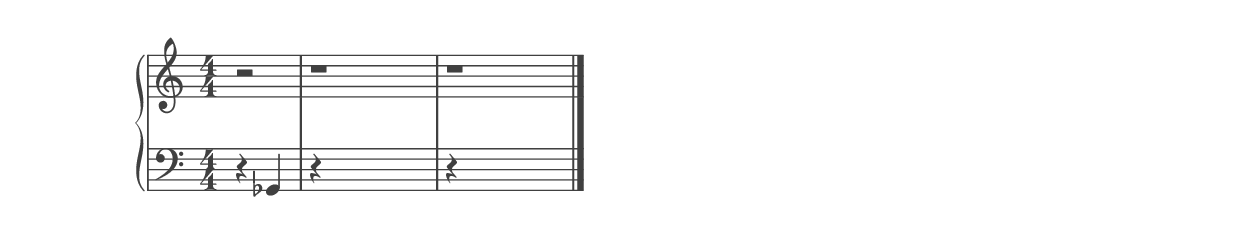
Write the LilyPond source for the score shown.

%% ----------------------------------------------------------------------------
%% Generated on: 2019 January 05
%% Note Name: G2b
%% Octave: 2
%% Clef: bass
%% Filename: 033-22-2-bass-G2b
%% ----------------------------------------------------------------------------

\version "2.19.82"

\include "../piano_note_colors.ly"

\header {
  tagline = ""
}

upper = {
  \clef treble
  \numericTimeSignature
  % treble note
  r2
  % treble octave (hidden)
  r1
  % treble octave (hidden) repeat
  \unHideNotes
  r1
  \bar "|."
}

lower = {
  \clef bass
  \numericTimeSignature
  % bass note in color
  r4 ges,4
  % bass octave (hidden)
  r4 \hideNotes ges,,4 ges,4 ges4
  % bass octave (hidden) repeat
  \unHideNotes
  r4 \hideNotes ges,,4 ges,4 ges4
}

\score {
  \new PianoStaff <<
    \context Score
    \applyContext #(override-color-for-all-grobs default-black)
    \time 4/4
    \partial 2
    \new Staff = upper { \upper }
    \new Staff = lower { \lower }
  >>
  \layout { }
  \midi { }
}